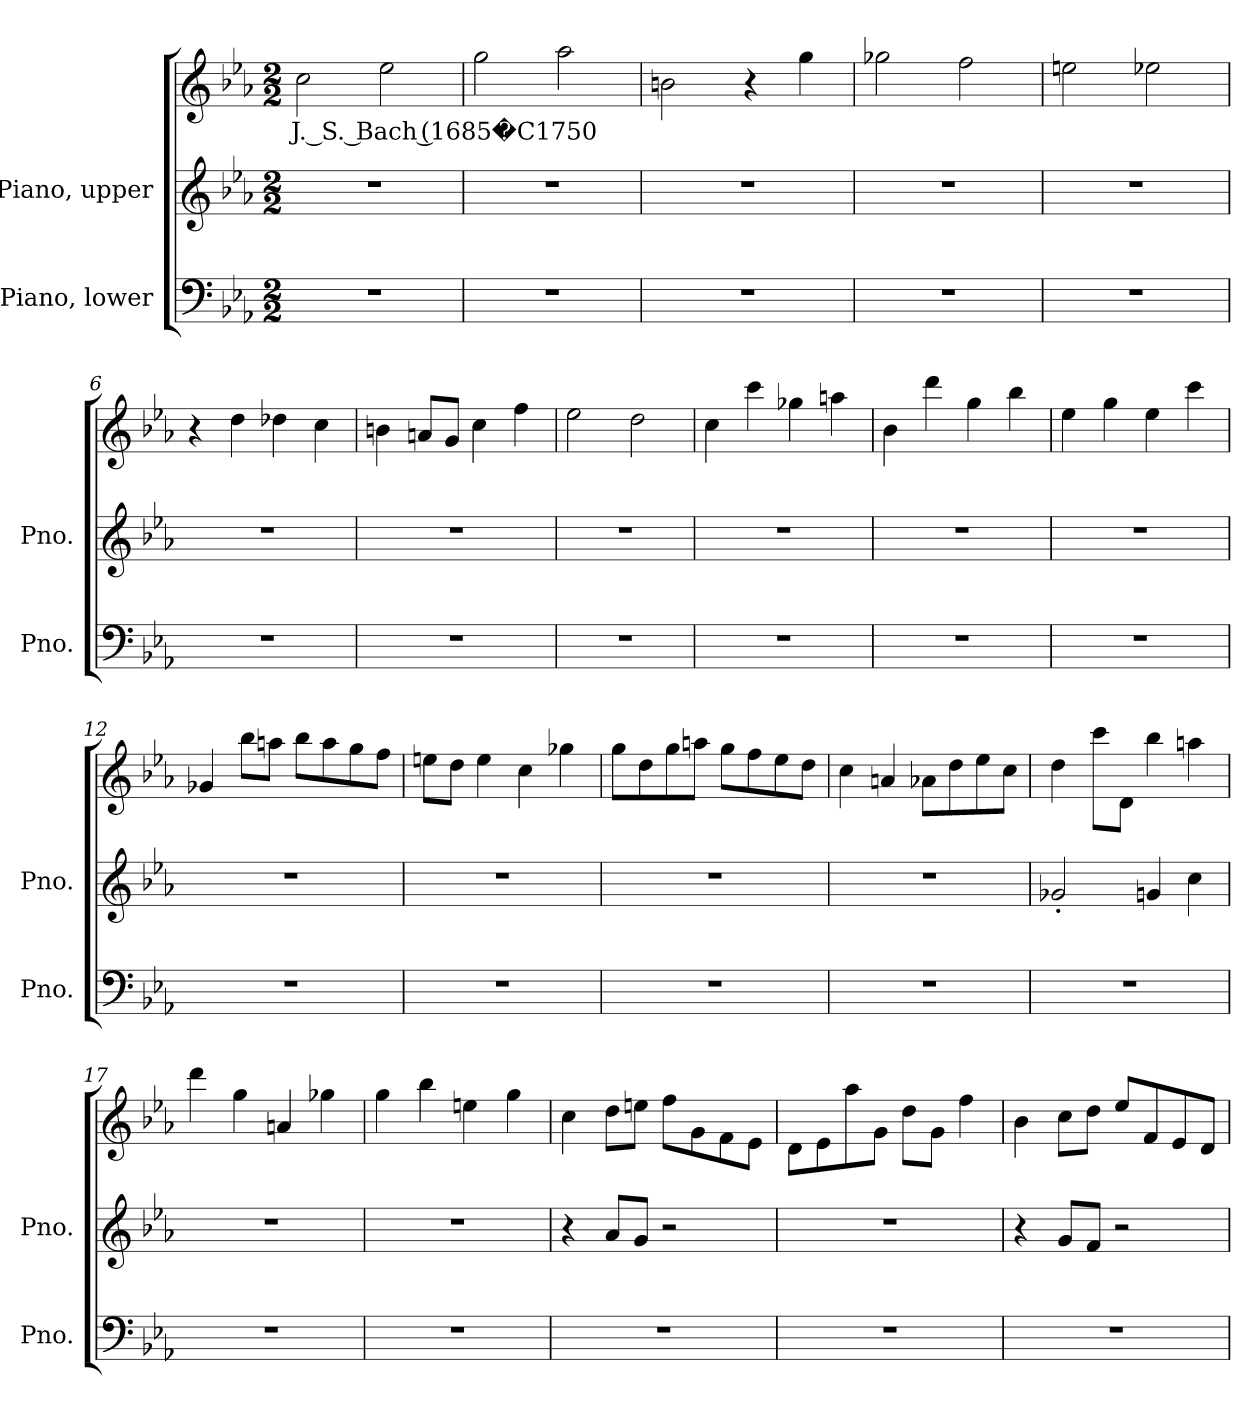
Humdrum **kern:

**kern	**kern	**kern	**text
*part2	*part1	*part1	*part1
*staff3	*staff2	*staff1	*staff1
*I"Piano, lower	*I"Piano, upper	*	*
*I'Pno.	*I'Pno.	*	*
*clefF4	*clefG2	*clefG2	*
*k[b-e-a-]	*k[b-e-a-]	*k[b-e-a-]	*
*M2/2	*M2/2	*M2/2	*
*MM120	*MM120	*MM120	*
=1	=1	=1	=1
!	!	!	!LO:LY:b
1r	1r	2cc\	J. S. Bach (1685�C1750
.	.	2ee-\	.
=2	=2	=2	=2
1r	1r	2gg\	.
.	.	2aa-\	.
=3	=3	=3	=3
1r	1r	2bn\	.
.	.	4r	.
.	.	4gg\	.
=4	=4	=4	=4
1r	1r	2gg-X\	.
.	.	2ff\	.
=5	=5	=5	=5
1r	1r	2een\	.
.	.	2ee-X\	.
=6	=6	=6	=6
1r	1r	4r	.
.	.	4dd\	.
.	.	4dd-X\	.
.	.	4cc\	.
!!LO:LB:g=z
=7	=7	=7	=7
1r	1r	4bn\	.
.	.	8an/L	.
.	.	8g/J	.
.	.	4cc\	.
.	.	4ff\	.
=8	=8	=8	=8
1r	1r	2ee-\	.
.	.	2dd\	.
=9	=9	=9	=9
1r	1r	4cc\	.
.	.	4ccc\	.
.	.	4gg-X\	.
.	.	4aan\	.
=10	=10	=10	=10
1r	1r	4b-\	.
.	.	4ddd\	.
.	.	4gg\	.
.	.	4bb-\	.
=11	=11	=11	=11
1r	1r	4ee-\	.
.	.	4gg\	.
.	.	4ee-\	.
.	.	4ccc\	.
=12	=12	=12	=12
1r	1r	4g-X/	.
.	.	8bb-\L	.
.	.	8aan\J	.
.	.	8bb-\L	.
.	.	8aa\	.
.	.	8gg\	.
.	.	8ff\J	.
!!LO:LB:g=z
=13	=13	=13	=13
1r	1r	8een\L	.
.	.	8dd\J	.
.	.	4ee\	.
.	.	4cc\	.
.	.	4gg-X\	.
=14	=14	=14	=14
1r	1r	8gg\L	.
.	.	8dd\	.
.	.	8gg\	.
.	.	8aan\J	.
.	.	8gg\L	.
.	.	8ff\	.
.	.	8ee-\	.
.	.	8dd\J	.
=15	=15	=15	=15
1r	1r	4cc\	.
.	.	4an/	.
.	.	8a-X\L	.
.	.	8dd\	.
.	.	8ee-\	.
.	.	8cc\J	.
=16	=16	=16	=16
1r	2g-X'/	4dd\	.
.	.	8ccc\L	.
.	.	8d\J	.
.	4gn/	4bb-\	.
.	4cc\	4aan\	.
=17	=17	=17	=17
1r	1r	4ddd\	.
.	.	4gg\	.
.	.	4an/	.
.	.	4gg-X\	.
!!LO:LB:g=z
=18	=18	=18	=18
1r	1r	4gg\	.
.	.	4bb-\	.
.	.	4een\	.
.	.	4gg\	.
=19	=19	=19	=19
1r	4r	4cc\	.
.	8a-/L	8dd\L	.
.	8g/J	8een\J	.
.	2r	8ff\L	.
.	.	8g\	.
.	.	8f\	.
.	.	8e-\J	.
=20	=20	=20	=20
1r	1r	8d\L	.
.	.	8e-\	.
.	.	8aa-\	.
.	.	8g\J	.
.	.	8dd\L	.
.	.	8g\J	.
.	.	4ff\	.
=21	=21	=21	=21
1r	4r	4b-\	.
.	8g/L	8cc\L	.
.	8f/J	8dd\J	.
.	2r	8ee-/L	.
.	.	8f/	.
.	.	8e-/	.
.	.	8d/J	.
=	=	=	=
*-	*-	*-	*-
